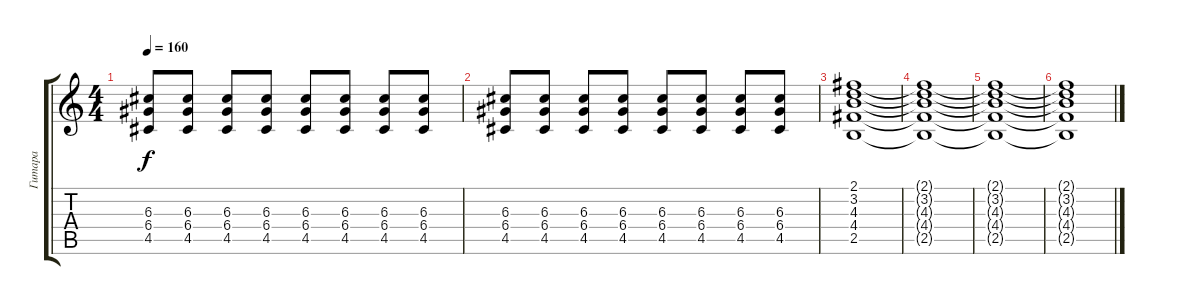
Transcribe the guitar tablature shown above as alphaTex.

\track ("Гитара" "Гитара") {instrument distortionguitar}
\staff {score tabs}
\tuning (E4 B3 G3 D3 A2 E2) {hide}
\ts (4 4)
\tempo 160
\clef g2
\ks c
(6.3 6.4 4.5).8{dy f} (6.3 6.4 4.5).8 (6.3 6.4 4.5).8 (6.3 6.4 4.5).8 (6.3 6.4 4.5).8 (6.3 6.4 4.5).8 (6.3 6.4 4.5).8 (6.3 6.4 4.5).8 |
(6.3 6.4 4.5).8 (6.3 6.4 4.5).8 (6.3 6.4 4.5).8 (6.3 6.4 4.5).8 (6.3 6.4 4.5).8 (6.3 6.4 4.5).8 (6.3 6.4 4.5).8 (6.3 6.4 4.5).8 |
(2.1 3.2 4.3 4.4 2.5).1 |
(2.1{t} 3.2{t} 4.3{t} 4.4{t} 2.5{t}).1 |
(2.1{t} 3.2{t} 4.3{t} 4.4{t} 2.5{t}).1 |
(2.1{t} 3.2{t} 4.3{t} 4.4{t} 2.5{t}).1
